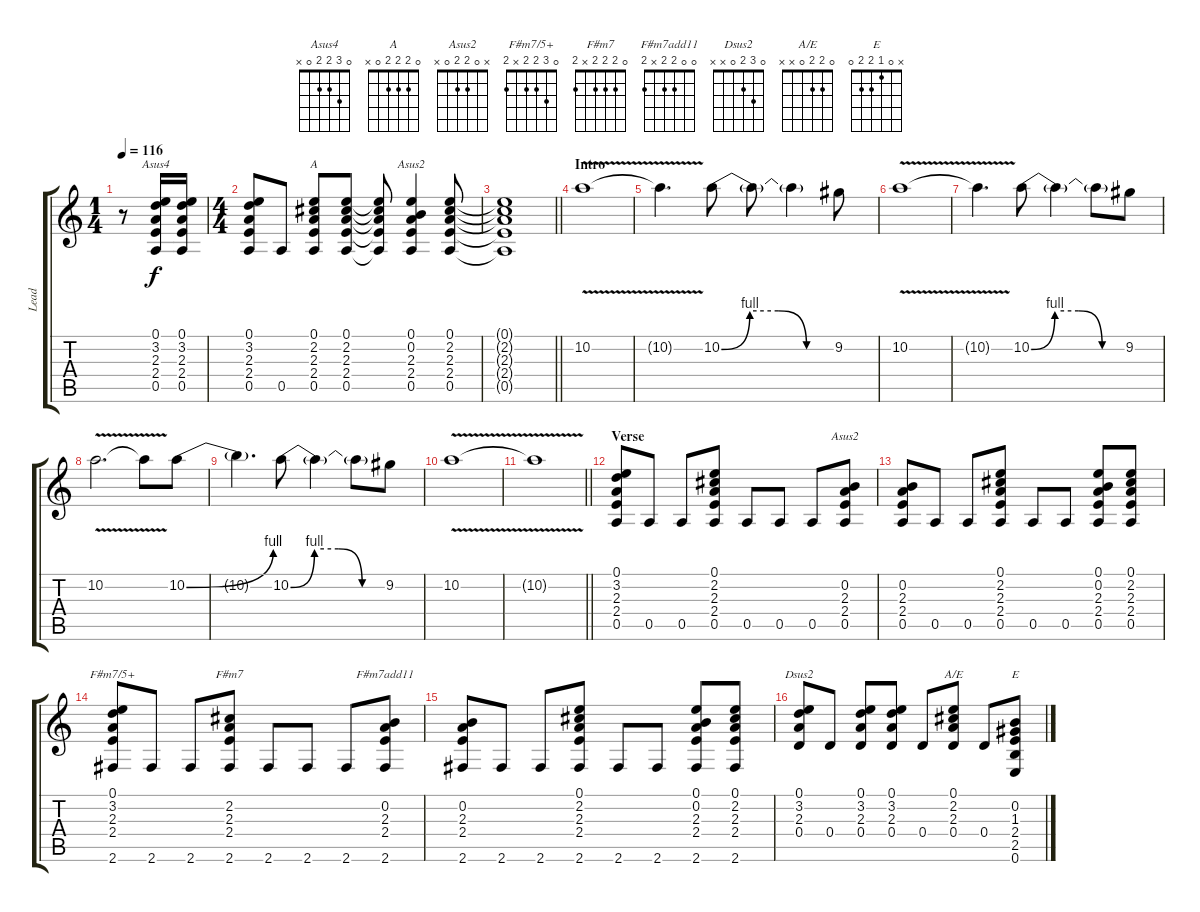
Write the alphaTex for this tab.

\track ("Lead" "Lead") {instrument electricguitarclean}
\staff {score tabs}
\tuning (E4 B3 G3 D3 A2 E2) {hide}
\chord ("Asus4" 0 3 2 2 0 x)
\chord ("A" 0 2 2 2 0 x)
\chord ("Asus2" 0 0 2 2 0 x)
\chord ("Asus2" x 0 2 2 0 x)
\chord ("F#m7/5+" 0 3 2 2 x 2)
\chord ("F#m7" 0 2 2 2 x 2)
\chord ("F#m7add11" 0 0 2 2 x 2)
\chord ("Dsus2" 0 3 2 0 x x)
\chord ("A/E" 0 2 2 0 x x)
\chord ("E" x 0 1 2 2 0)
\ts (1 4)
\tempo 116
\clef g2
\ks c
r.8{dy f instrument electricguitarclean} (0.1 3.2 2.3 2.4 0.5).16{ch "Asus4"} (0.1 3.2 2.3 2.4 0.5).16 |
\ts (4 4)
(0.1 3.2 2.3 2.4 0.5).8 0.5.8 (0.1 2.2 2.3 2.4 0.5).8{ch "A"} (0.1 2.2 2.3 2.4 0.5).8 (0.1{t} 2.2{t} 2.3{t} 2.4{t} 0.5{t}).8 (0.1 0.2 2.3 2.4 0.5).4{ch "Asus2"} (0.1 2.2 2.3 2.4 0.5).8 |
\barLineRight lightlight
(0.1{t} 2.2{t} 2.3{t} 2.4{t} 0.5{t}).1 |
\section ("" "Intro")
10.2{v}.1{instrument distortionguitar} |
10.2{t}.4{d} 10.2{be (custom 0 0 15 4 30 4 45 0 60 0)}.8 10.2{t}.8 10.2{t}.4 9.2.8 |
10.2{v}.1 |
10.2{t}.4{d} 10.2{be (custom 0 0 15 4 30 4 45 0 60 0)}.8 10.2{t}.4 10.2{t}.8 9.2.8 |
10.2{v}.2{d} 10.2{t}.8 10.2{be (bend 0 0 60 4)}.8 |
10.2{t}.4{d} 10.2{be (custom 0 0 15 4 30 4 45 0 60 0)}.8 10.2{t}.4 10.2{t}.8 9.2.8 |
10.2{v}.1 |
\barLineRight lightlight
10.2{t}.1 |
\section ("" "Verse")
(0.1 3.2 2.3 2.4 0.5).8{instrument electricguitarclean} 0.5.8 0.5.8 (0.1 2.2 2.3 2.4 0.5).8 0.5.8 0.5.8 0.5.8 (0.2 2.3 2.4 0.5).8{ch "Asus2"} |
(0.2 2.3 2.4 0.5).8 0.5.8 0.5.8 (0.1 2.2 2.3 2.4 0.5).8 0.5.8 0.5.8 (0.1 0.2 2.3 2.4 0.5).8 (0.1 2.2 2.3 2.4 0.5).8 |
(0.1 3.2 2.3 2.4 2.6).8{ch "F#m7/5+"} 2.6.8 2.6.8 (2.2 2.3 2.4 2.6).8{ch "F#m7"} 2.6.8 2.6.8 2.6.8 (0.2 2.3 2.4 2.6).8{ch "F#m7add11"} |
(0.2 2.3 2.4 2.6).8 2.6.8 2.6.8 (0.1 2.2 2.3 2.4 2.6).8 2.6.8 2.6.8 (0.1 0.2 2.3 2.4 2.6).8 (0.1 2.2 2.3 2.4 2.6).8 |
(0.1 3.2 2.3 0.4).8{ch "Dsus2"} 0.4.8 (0.1 3.2 2.3 0.4).8 (0.1 3.2 2.3 0.4).8 0.4.8 (0.1 2.2 2.3 0.4).8{ch "A/E"} 0.4.8 (0.2 1.3 2.4 2.5 0.6).8{ch "E"}
